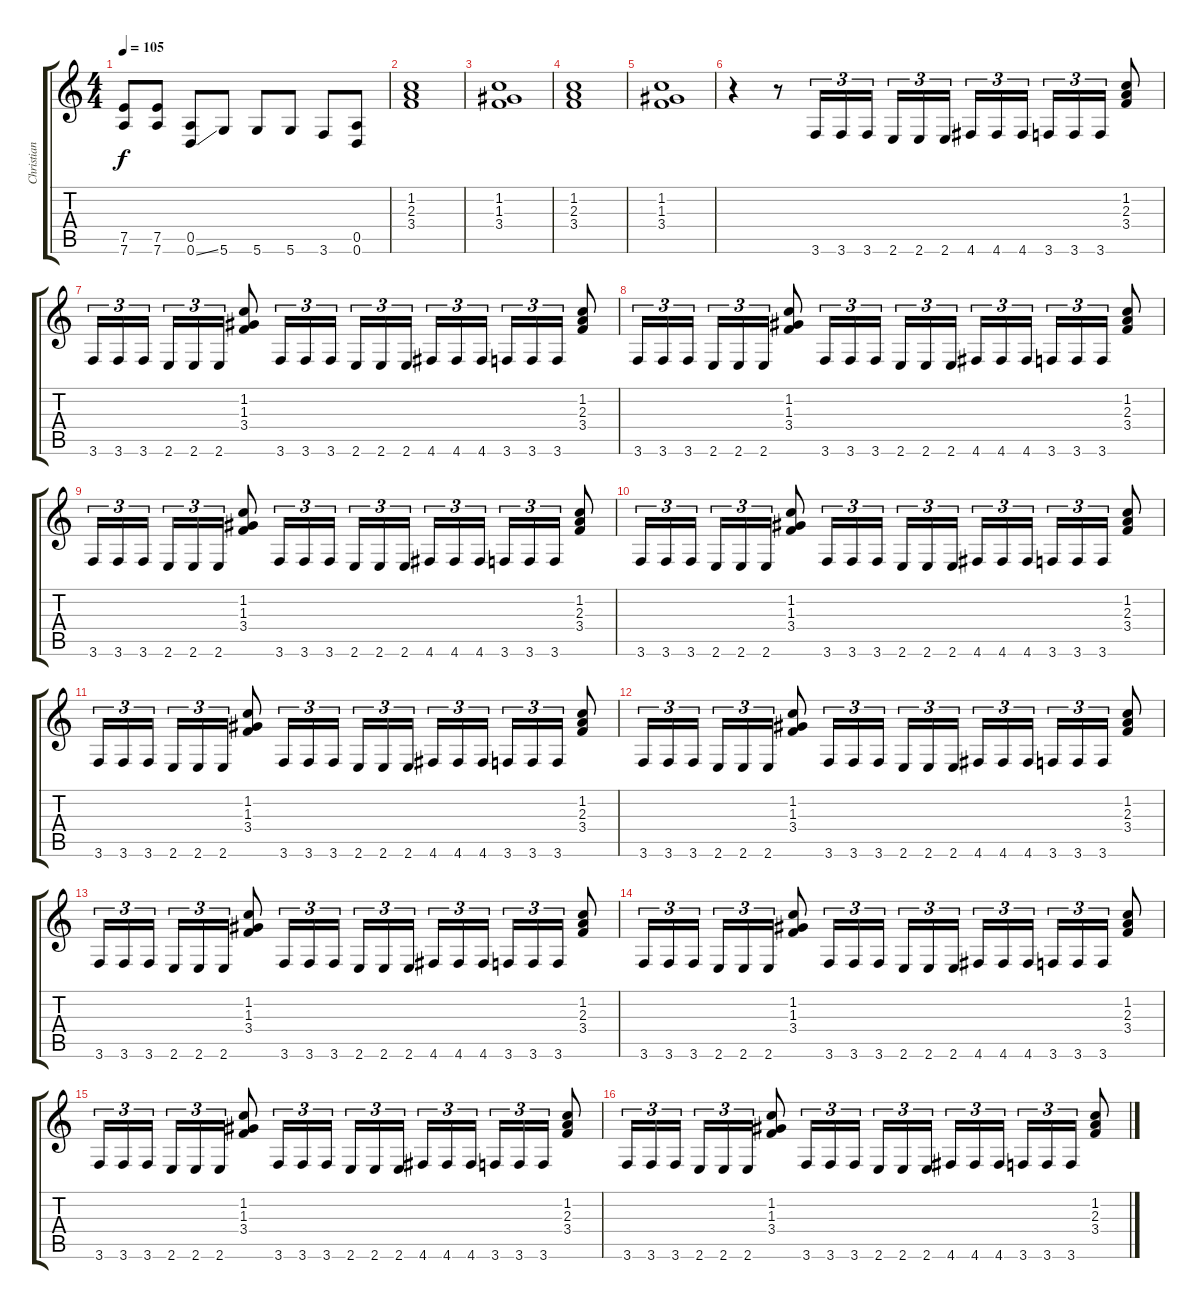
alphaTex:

\track ("Christian Andreu" "Christian ") {instrument distortionguitar}
\staff {score tabs}
\tuning (E4 B3 G3 D3 A2 D2) {hide}
\ts (4 4)
\tempo 105
\clef g2
\ks c
(7.5 7.6).8{dy f} (7.5 7.6).8 (0.5 0.6{ss}).8 5.6.8 5.6.8 5.6.8 3.6.8 (0.5 0.6).8 |
(1.2 2.3 3.4).1 |
(1.2 1.3 3.4).1 |
(1.2 2.3 3.4).1 |
(1.2 1.3 3.4).1 |
r.4 r.8 3.6.16{tu (3 2)} 3.6.16{tu (3 2)} 3.6.16{tu (3 2)} 2.6.16{tu (3 2)} 2.6.16{tu (3 2)} 2.6.16{tu (3 2)} 4.6.16{tu (3 2)} 4.6.16{tu (3 2)} 4.6.16{tu (3 2)} 3.6.16{tu (3 2)} 3.6.16{tu (3 2)} 3.6.16{tu (3 2)} (1.2 2.3 3.4).8 |
3.6.16{tu (3 2)} 3.6.16{tu (3 2)} 3.6.16{tu (3 2)} 2.6.16{tu (3 2)} 2.6.16{tu (3 2)} 2.6.16{tu (3 2)} (1.2 1.3 3.4).8 3.6.16{tu (3 2)} 3.6.16{tu (3 2)} 3.6.16{tu (3 2)} 2.6.16{tu (3 2)} 2.6.16{tu (3 2)} 2.6.16{tu (3 2)} 4.6.16{tu (3 2)} 4.6.16{tu (3 2)} 4.6.16{tu (3 2)} 3.6.16{tu (3 2)} 3.6.16{tu (3 2)} 3.6.16{tu (3 2)} (1.2 2.3 3.4).8 |
3.6.16{tu (3 2)} 3.6.16{tu (3 2)} 3.6.16{tu (3 2)} 2.6.16{tu (3 2)} 2.6.16{tu (3 2)} 2.6.16{tu (3 2)} (1.2 1.3 3.4).8 3.6.16{tu (3 2)} 3.6.16{tu (3 2)} 3.6.16{tu (3 2)} 2.6.16{tu (3 2)} 2.6.16{tu (3 2)} 2.6.16{tu (3 2)} 4.6.16{tu (3 2)} 4.6.16{tu (3 2)} 4.6.16{tu (3 2)} 3.6.16{tu (3 2)} 3.6.16{tu (3 2)} 3.6.16{tu (3 2)} (1.2 2.3 3.4).8 |
3.6.16{tu (3 2)} 3.6.16{tu (3 2)} 3.6.16{tu (3 2)} 2.6.16{tu (3 2)} 2.6.16{tu (3 2)} 2.6.16{tu (3 2)} (1.2 1.3 3.4).8 3.6.16{tu (3 2)} 3.6.16{tu (3 2)} 3.6.16{tu (3 2)} 2.6.16{tu (3 2)} 2.6.16{tu (3 2)} 2.6.16{tu (3 2)} 4.6.16{tu (3 2)} 4.6.16{tu (3 2)} 4.6.16{tu (3 2)} 3.6.16{tu (3 2)} 3.6.16{tu (3 2)} 3.6.16{tu (3 2)} (1.2 2.3 3.4).8 |
3.6.16{tu (3 2)} 3.6.16{tu (3 2)} 3.6.16{tu (3 2)} 2.6.16{tu (3 2)} 2.6.16{tu (3 2)} 2.6.16{tu (3 2)} (1.2 1.3 3.4).8 3.6.16{tu (3 2)} 3.6.16{tu (3 2)} 3.6.16{tu (3 2)} 2.6.16{tu (3 2)} 2.6.16{tu (3 2)} 2.6.16{tu (3 2)} 4.6.16{tu (3 2)} 4.6.16{tu (3 2)} 4.6.16{tu (3 2)} 3.6.16{tu (3 2)} 3.6.16{tu (3 2)} 3.6.16{tu (3 2)} (1.2 2.3 3.4).8 |
3.6.16{tu (3 2)} 3.6.16{tu (3 2)} 3.6.16{tu (3 2)} 2.6.16{tu (3 2)} 2.6.16{tu (3 2)} 2.6.16{tu (3 2)} (1.2 1.3 3.4).8 3.6.16{tu (3 2)} 3.6.16{tu (3 2)} 3.6.16{tu (3 2)} 2.6.16{tu (3 2)} 2.6.16{tu (3 2)} 2.6.16{tu (3 2)} 4.6.16{tu (3 2)} 4.6.16{tu (3 2)} 4.6.16{tu (3 2)} 3.6.16{tu (3 2)} 3.6.16{tu (3 2)} 3.6.16{tu (3 2)} (1.2 2.3 3.4).8 |
3.6.16{tu (3 2)} 3.6.16{tu (3 2)} 3.6.16{tu (3 2)} 2.6.16{tu (3 2)} 2.6.16{tu (3 2)} 2.6.16{tu (3 2)} (1.2 1.3 3.4).8 3.6.16{tu (3 2)} 3.6.16{tu (3 2)} 3.6.16{tu (3 2)} 2.6.16{tu (3 2)} 2.6.16{tu (3 2)} 2.6.16{tu (3 2)} 4.6.16{tu (3 2)} 4.6.16{tu (3 2)} 4.6.16{tu (3 2)} 3.6.16{tu (3 2)} 3.6.16{tu (3 2)} 3.6.16{tu (3 2)} (1.2 2.3 3.4).8 |
3.6.16{tu (3 2)} 3.6.16{tu (3 2)} 3.6.16{tu (3 2)} 2.6.16{tu (3 2)} 2.6.16{tu (3 2)} 2.6.16{tu (3 2)} (1.2 1.3 3.4).8 3.6.16{tu (3 2)} 3.6.16{tu (3 2)} 3.6.16{tu (3 2)} 2.6.16{tu (3 2)} 2.6.16{tu (3 2)} 2.6.16{tu (3 2)} 4.6.16{tu (3 2)} 4.6.16{tu (3 2)} 4.6.16{tu (3 2)} 3.6.16{tu (3 2)} 3.6.16{tu (3 2)} 3.6.16{tu (3 2)} (1.2 2.3 3.4).8 |
3.6.16{tu (3 2)} 3.6.16{tu (3 2)} 3.6.16{tu (3 2)} 2.6.16{tu (3 2)} 2.6.16{tu (3 2)} 2.6.16{tu (3 2)} (1.2 1.3 3.4).8 3.6.16{tu (3 2)} 3.6.16{tu (3 2)} 3.6.16{tu (3 2)} 2.6.16{tu (3 2)} 2.6.16{tu (3 2)} 2.6.16{tu (3 2)} 4.6.16{tu (3 2)} 4.6.16{tu (3 2)} 4.6.16{tu (3 2)} 3.6.16{tu (3 2)} 3.6.16{tu (3 2)} 3.6.16{tu (3 2)} (1.2 2.3 3.4).8 |
3.6.16{tu (3 2)} 3.6.16{tu (3 2)} 3.6.16{tu (3 2)} 2.6.16{tu (3 2)} 2.6.16{tu (3 2)} 2.6.16{tu (3 2)} (1.2 1.3 3.4).8 3.6.16{tu (3 2)} 3.6.16{tu (3 2)} 3.6.16{tu (3 2)} 2.6.16{tu (3 2)} 2.6.16{tu (3 2)} 2.6.16{tu (3 2)} 4.6.16{tu (3 2)} 4.6.16{tu (3 2)} 4.6.16{tu (3 2)} 3.6.16{tu (3 2)} 3.6.16{tu (3 2)} 3.6.16{tu (3 2)} (1.2 2.3 3.4).8 |
3.6.16{tu (3 2)} 3.6.16{tu (3 2)} 3.6.16{tu (3 2)} 2.6.16{tu (3 2)} 2.6.16{tu (3 2)} 2.6.16{tu (3 2)} (1.2 1.3 3.4).8 3.6.16{tu (3 2)} 3.6.16{tu (3 2)} 3.6.16{tu (3 2)} 2.6.16{tu (3 2)} 2.6.16{tu (3 2)} 2.6.16{tu (3 2)} 4.6.16{tu (3 2)} 4.6.16{tu (3 2)} 4.6.16{tu (3 2)} 3.6.16{tu (3 2)} 3.6.16{tu (3 2)} 3.6.16{tu (3 2)} (1.2 2.3 3.4).8
